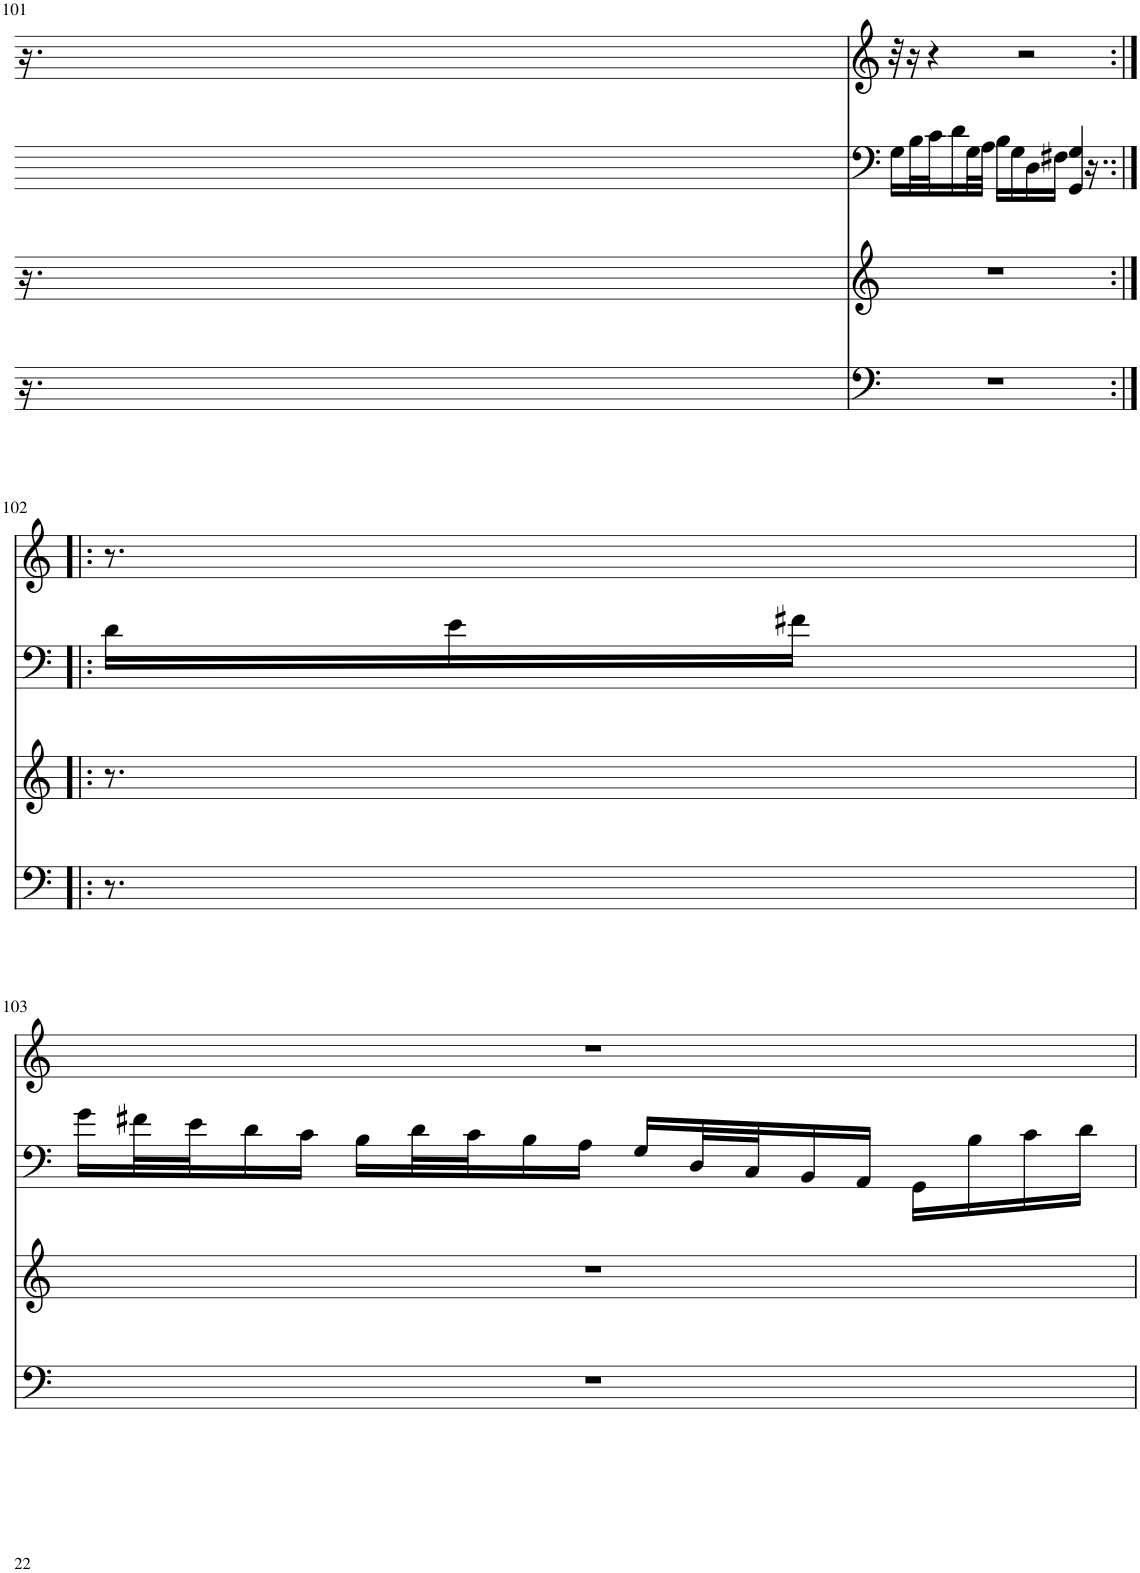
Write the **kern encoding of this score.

**kern	**kern	**kern	**kern
*part4	*part3	*part2	*part1
*staff4	*staff3	*staff2	*staff1
*I"Violoncello	*I"Violoncello	*I"unbenannt	*I"Violoncello
*I'Vc	*I'Vc	*	*I'Vc
!!LO:PB:g=z
*clefF4	*clefG2	*clefF4	*clefG2
*k[]	*k[]	*k[]	*k[]
*M3/4	*	*M4/4	*
=101	=101	=101	=101
16.r	16.r	16G\LL	16.r
.	.	32B\L	.
32ryy	32ryy	32c\J	32ryy
.	.	16d\	.
.	.	32G\L	.
.	.	32A\JJJ	.
.	.	16B\LL	.
.	.	16G\	.
.	.	16D\	.
.	.	16F#X\JJ	.
.	.	4GG/ 4G/	.
.	.	16.r	.
.	.	4%85ryy	.
32%27r	32%27r	.	32r
.	.	.	16r
.	.	.	4r
.	.	.	2r
!!LO:LB:g=z
=102:|!|:	=102:|!|:	=102:|!|:	=102:|!|:
8.r	8.r	16d\LL	8.r
.	.	16e\	.
.	.	16f#X\JJ	.
!!LO:LB:g=z
=103	=103	=103	=103
2.r	1r	16g\LL	1r
.	.	32f#X\L	.
.	.	32e\J	.
.	.	16d\	.
.	.	16c\JJ	.
.	.	16B\LL	.
.	.	32d\L	.
.	.	32c\J	.
.	.	16B\	.
.	.	16A\JJ	.
.	.	16G/LL	.
.	.	32D/L	.
.	.	32C/J	.
.	.	16BB/	.
.	.	16AA/JJ	.
4ryy	.	16GG\LL	.
.	.	16B\	.
.	.	16c\	.
.	.	16d\JJ	.
=	=	=	=
*-	*-	*-	*-
